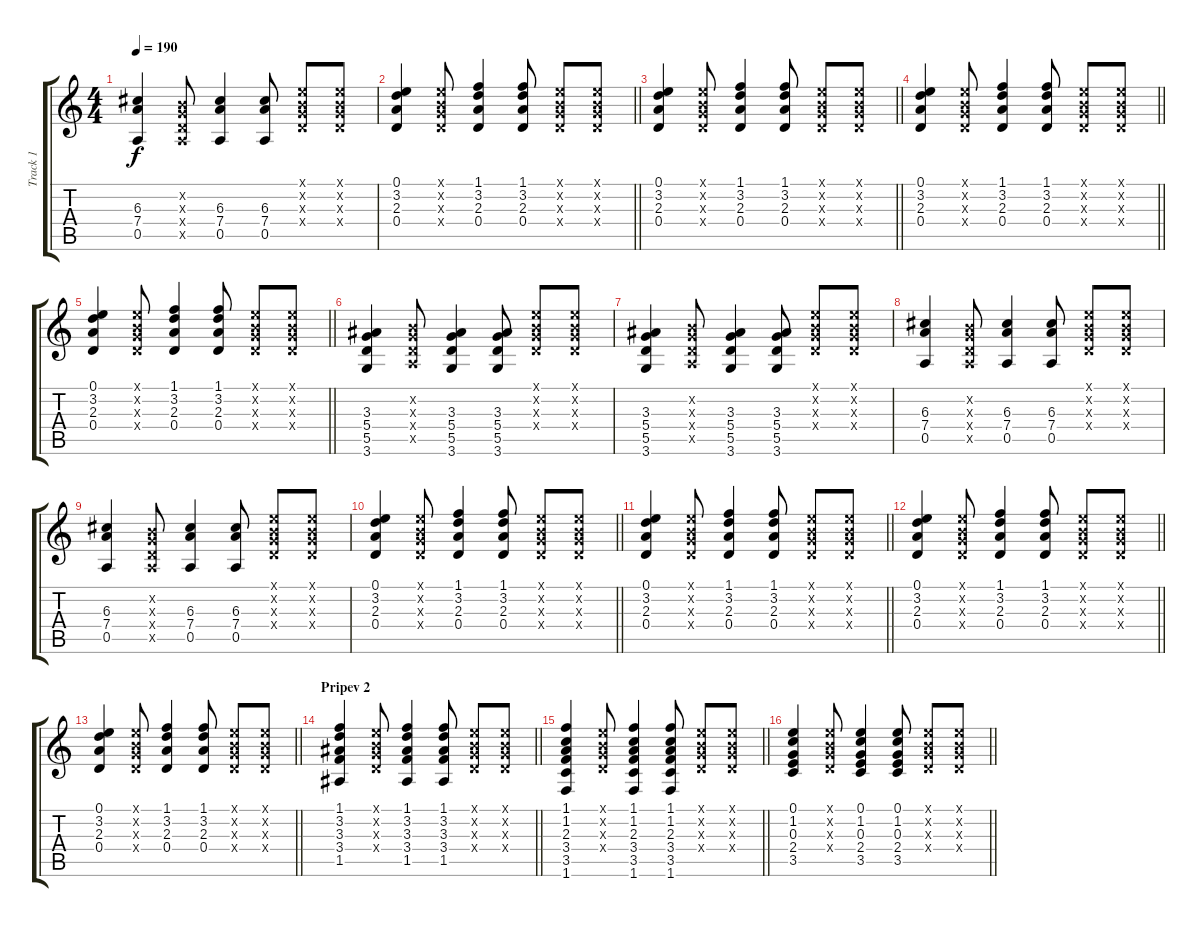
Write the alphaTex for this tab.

\track ("Track 1" "Track 1") {instrument acousticguitarsteel}
\staff {score tabs}
\tuning (E4 B3 G3 D3 A2 E2) {hide}
\ts (4 4)
\tempo 190
\clef g2
\ks c
(6.3 7.4 0.5).4{dy f} (0.2{x} 0.3{x} 0.4{x} 0.5{x}).8 (6.3 7.4 0.5).4 (6.3 7.4 0.5).8 (0.1{x} 0.2{x} 0.3{x} 0.4{x}).8 (0.1{x} 0.2{x} 0.3{x} 0.4{x}).8 |
\barLineRight lightlight
(0.1 3.2 2.3 0.4).4 (0.1{x} 0.2{x} 0.3{x} 0.4{x}).8 (1.1 3.2 2.3 0.4).4 (1.1 3.2 2.3 0.4).8 (0.1{x} 0.2{x} 0.3{x} 0.4{x}).8 (0.1{x} 0.2{x} 0.3{x} 0.4{x}).8 |
\barLineRight lightlight
(0.1 3.2 2.3 0.4).4 (0.1{x} 0.2{x} 0.3{x} 0.4{x}).8 (1.1 3.2 2.3 0.4).4 (1.1 3.2 2.3 0.4).8 (0.1{x} 0.2{x} 0.3{x} 0.4{x}).8 (0.1{x} 0.2{x} 0.3{x} 0.4{x}).8 |
\barLineRight lightlight
(0.1 3.2 2.3 0.4).4 (0.1{x} 0.2{x} 0.3{x} 0.4{x}).8 (1.1 3.2 2.3 0.4).4 (1.1 3.2 2.3 0.4).8 (0.1{x} 0.2{x} 0.3{x} 0.4{x}).8 (0.1{x} 0.2{x} 0.3{x} 0.4{x}).8 |
\barLineRight lightlight
(0.1 3.2 2.3 0.4).4 (0.1{x} 0.2{x} 0.3{x} 0.4{x}).8 (1.1 3.2 2.3 0.4).4 (1.1 3.2 2.3 0.4).8 (0.1{x} 0.2{x} 0.3{x} 0.4{x}).8 (0.1{x} 0.2{x} 0.3{x} 0.4{x}).8 |
(3.3 5.4 5.5 3.6).4 (0.2{x} 0.3{x} 0.4{x} 0.5{x}).8 (3.3 5.4 5.5 3.6).4 (3.3 5.4 5.5 3.6).8 (0.1{x} 0.2{x} 0.3{x} 0.4{x}).8 (0.1{x} 0.2{x} 0.3{x} 0.4{x}).8 |
(3.3 5.4 5.5 3.6).4 (0.2{x} 0.3{x} 0.4{x} 0.5{x}).8 (3.3 5.4 5.5 3.6).4 (3.3 5.4 5.5 3.6).8 (0.1{x} 0.2{x} 0.3{x} 0.4{x}).8 (0.1{x} 0.2{x} 0.3{x} 0.4{x}).8 |
(6.3 7.4 0.5).4 (0.2{x} 0.3{x} 0.4{x} 0.5{x}).8 (6.3 7.4 0.5).4 (6.3 7.4 0.5).8 (0.1{x} 0.2{x} 0.3{x} 0.4{x}).8 (0.1{x} 0.2{x} 0.3{x} 0.4{x}).8 |
(6.3 7.4 0.5).4 (0.2{x} 0.3{x} 0.4{x} 0.5{x}).8 (6.3 7.4 0.5).4 (6.3 7.4 0.5).8 (0.1{x} 0.2{x} 0.3{x} 0.4{x}).8 (0.1{x} 0.2{x} 0.3{x} 0.4{x}).8 |
\barLineRight lightlight
(0.1 3.2 2.3 0.4).4 (0.1{x} 0.2{x} 0.3{x} 0.4{x}).8 (1.1 3.2 2.3 0.4).4 (1.1 3.2 2.3 0.4).8 (0.1{x} 0.2{x} 0.3{x} 0.4{x}).8 (0.1{x} 0.2{x} 0.3{x} 0.4{x}).8 |
\barLineRight lightlight
(0.1 3.2 2.3 0.4).4 (0.1{x} 0.2{x} 0.3{x} 0.4{x}).8 (1.1 3.2 2.3 0.4).4 (1.1 3.2 2.3 0.4).8 (0.1{x} 0.2{x} 0.3{x} 0.4{x}).8 (0.1{x} 0.2{x} 0.3{x} 0.4{x}).8 |
\barLineRight lightlight
(0.1 3.2 2.3 0.4).4 (0.1{x} 0.2{x} 0.3{x} 0.4{x}).8 (1.1 3.2 2.3 0.4).4 (1.1 3.2 2.3 0.4).8 (0.1{x} 0.2{x} 0.3{x} 0.4{x}).8 (0.1{x} 0.2{x} 0.3{x} 0.4{x}).8 |
\barLineRight lightlight
(0.1 3.2 2.3 0.4).4 (0.1{x} 0.2{x} 0.3{x} 0.4{x}).8 (1.1 3.2 2.3 0.4).4 (1.1 3.2 2.3 0.4).8 (0.1{x} 0.2{x} 0.3{x} 0.4{x}).8 (0.1{x} 0.2{x} 0.3{x} 0.4{x}).8 |
\section ("" "Pripev 2")
\barLineRight lightlight
(1.1 3.2 3.3 3.4 1.5).4 (0.1{x} 0.2{x} 0.3{x} 0.4{x}).8 (1.1 3.2 3.3 3.4 1.5).4 (1.1 3.2 3.3 3.4 1.5).8 (0.1{x} 0.2{x} 0.3{x} 0.4{x}).8 (0.1{x} 0.2{x} 0.3{x} 0.4{x}).8 |
\barLineRight lightlight
(1.1 1.2 2.3 3.4 3.5 1.6).4 (0.1{x} 0.2{x} 0.3{x} 0.4{x}).8 (1.1 1.2 2.3 3.4 3.5 1.6).4 (1.1 1.2 2.3 3.4 3.5 1.6).8 (0.1{x} 0.2{x} 0.3{x} 0.4{x}).8 (0.1{x} 0.2{x} 0.3{x} 0.4{x}).8 |
\barLineRight lightlight
(0.1 1.2 0.3 2.4 3.5).4 (0.1{x} 0.2{x} 0.3{x} 0.4{x}).8 (0.1 1.2 0.3 2.4 3.5).4 (0.1 1.2 0.3 2.4 3.5).8 (0.1{x} 0.2{x} 0.3{x} 0.4{x}).8 (0.1{x} 0.2{x} 0.3{x} 0.4{x}).8
